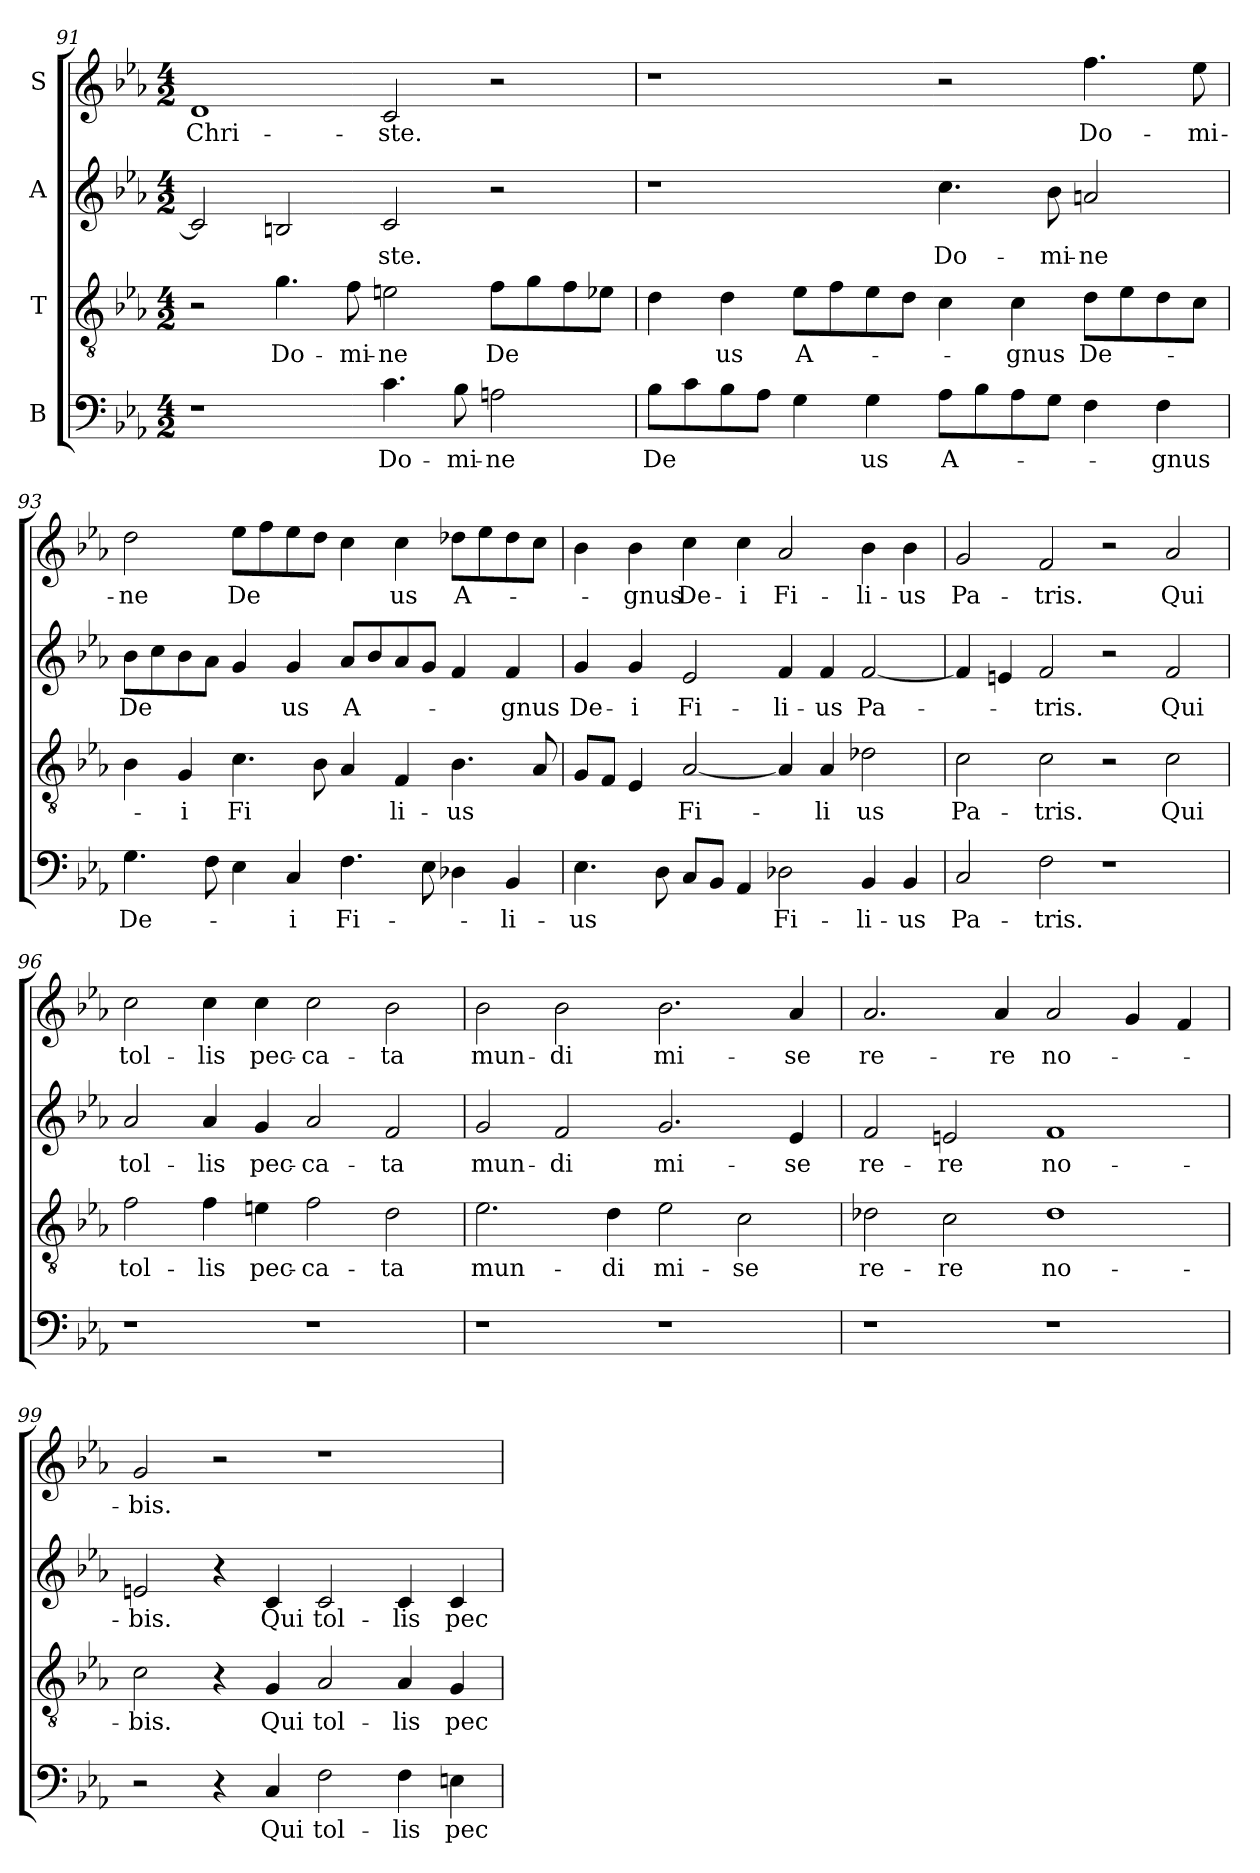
**kern	**text	**kern	**text	**kern	**text	**kern	**text
*part4	*part4	*part3	*part3	*part2	*part2	*part1	*part1
*staff4	*staff4	*staff3	*staff3	*staff2	*staff2	*staff1	*staff1
*I"B	*	*I"T	*	*I"A	*	*I"S	*
!!LO:PB:g=z
*clefF4	*	*clefGv2	*	*clefG2	*	*clefG2	*
*k[b-e-a-]	*	*k[b-e-a-]	*	*k[b-e-a-]	*	*k[b-e-a-]	*
*E-:	*	*E-:	*	*E-:	*	*E-:	*
*M4/2	*	*M4/2	*	*M4/2	*	*M4/2	*
=91	=91	=91	=91	=91	=91	=91	=91
1r	.	2r	.	2c/]	--	1d	Chri-
.	.	4.g\	Do-	2Bn/	.	.	.
.	.	8f\	-mi-	.	.	.	.
4.c\	Do-	2en\	ne	2c/	ste.	2c/	ste.
8B-\	-mi-	.	.	.	.	.	.
2An\	ne	8f\L	De	2r	.	2r	.
.	.	8g\	.	.	.	.	.
.	.	8f\	.	.	.	.	.
.	.	8e-X\J	.	.	.	.	.
=92	=92	=92	=92	=92	=92	=92	=92
8B-\L	De	4d\	.	1r	.	1r	.
8c\	.	.	.	.	.	.	.
8B-\	.	4d\	-us	.	.	.	.
8A-\J	.	.	.	.	.	.	.
4G\	.	8e-\L	A-	.	.	.	.
.	.	8f\	.	.	.	.	.
4G\	-us	8e-\	.	.	.	.	.
.	.	8d\J	.	.	.	.	.
8A-\L	A-	4c\	.	4.cc\	Do-	2r	.
8B-\	.	.	.	.	.	.	.
8A-\	.	4c\	gnus	.	.	.	.
8G\J	.	.	.	8b-\	-mi-	.	.
4F\	.	8d\L	De-	2an/	ne	4.ff\	Do-
.	.	8e-\	.	.	.	.	.
4F\	gnus	8d\	.	.	.	.	.
.	.	8c\J	.	.	.	8ee-\	mi-
=93	=93	=93	=93	=93	=93	=93	=93
4.G\	De-	4B-\	.	8b-\L	De	2dd\	ne
.	.	.	.	8cc\	.	.	.
.	.	4G/	-i	8b-\	.	.	.
8F\	.	.	.	8a-\J	.	.	.
4E-\	.	4.c\	-Fi	4g/	.	8ee-\L	De
.	.	.	.	.	.	8ff\	.
4C/	-i	.	.	4g/	-us	8ee-\	.
.	.	8B-\	.	.	.	8dd\J	.
4.F\	Fi-	4A-/	.	8a-/L	A-	4cc\	.
.	.	.	.	8b-/	.	.	.
.	.	4F/	-li-	8a-/	.	4cc\	-us
8E-\	.	.	.	8g/J	.	.	.
4D-X\	.	4.B-\	us	4f/	.	8dd-X\L	A-
.	.	.	.	.	.	8ee-\	.
4BB-/	li-	.	.	4f/	gnus	8dd-\	.
.	.	8A-/	.	.	.	8cc\J	.
!!LO:LB:g=z
=94	=94	=94	=94	=94	=94	=94	=94
4.E-\	us	8G/L	.	4g/	De-	4b-\	.
.	.	8F/J	.	.	.	.	.
.	.	4E-/	.	4g/	i	4b-\	gnus
8D\	.	.	.	.	.	.	.
8C/L	.	[2A-/	Fi-	2e-/	Fi-	4cc\	De-
8BB-/J	.	.	.	.	.	.	.
4AA-/	.	.	.	.	.	4cc\	i
2D-X\	Fi-	4A-/]	.	4f/	li-	2a-/	Fi-
.	.	4A-/	-li	4f/	-us	.	.
4BB-/	-li-	2d-X\	-us	[2f/	Pa-	4b-\	li-
4BB-/	-us	.	.	.	.	4b-\	-us
=95	=95	=95	=95	=95	=95	=95	=95
2C/	Pa-	2c\	Pa-	4f/]	.	2g/	Pa-
.	.	.	.	4en/	.	.	.
2F\	tris.	2c\	-tris.	2f/	tris.	2f/	tris.
1r	.	2r	.	2r	.	2r	.
.	.	2c\	Qui	2f/	Qui	2a-/	Qui
=96	=96	=96	=96	=96	=96	=96	=96
1r	.	2f\	tol-	2a-/	tol-	2cc\	tol-
.	.	4f\	lis	4a-/	lis	4cc\	lis
.	.	4en\	pec-	4g/	pec-	4cc\	pec-
1r	.	2f\	ca-	2a-/	ca-	2cc\	ca-
.	.	2d\	ta	2f/	ta	2b-\	ta
=97	=97	=97	=97	=97	=97	=97	=97
1r	.	2.e-\	mun-	2g/	mun-	2b-\	mun-
.	.	.	.	2f/	-di	2b-\	-di
.	.	4d\	-di	.	.	.	.
1r	.	2e-\	mi-	2.g/	mi-	2.b-\	mi-
.	.	2c\	se	.	.	.	.
.	.	.	.	4e-/	se	4a-/	se
=98	=98	=98	=98	=98	=98	=98	=98
1r	.	2d-X\	-re-	2f/	-re-	2.a-/	-re-
.	.	2c\	re	2en/	re	.	.
.	.	.	.	.	.	4a-/	re
1r	.	1d-	no-	1f	no-	2a-/	no-
.	.	.	.	.	.	4g/	.
.	.	.	.	.	.	4f/	.
!!LO:LB:g=z
=99	=99	=99	=99	=99	=99	=99	=99
2r	.	2c\	bis.	2en/	bis.	2g/	bis.
4r	.	4r	.	4r	.	2r	.
4C/	Qui	4G/	Qui	4c/	Qui	.	.
2F\	tol-	2A-/	tol-	2c/	tol-	1r	.
4F\	lis	4A-/	lis	4c/	lis	.	.
4En\	pec-	4G/	pec-	4c/	pec-	.	.
=	=	=	=	=	=	=	=
*-	*-	*-	*-	*-	*-	*-	*-
